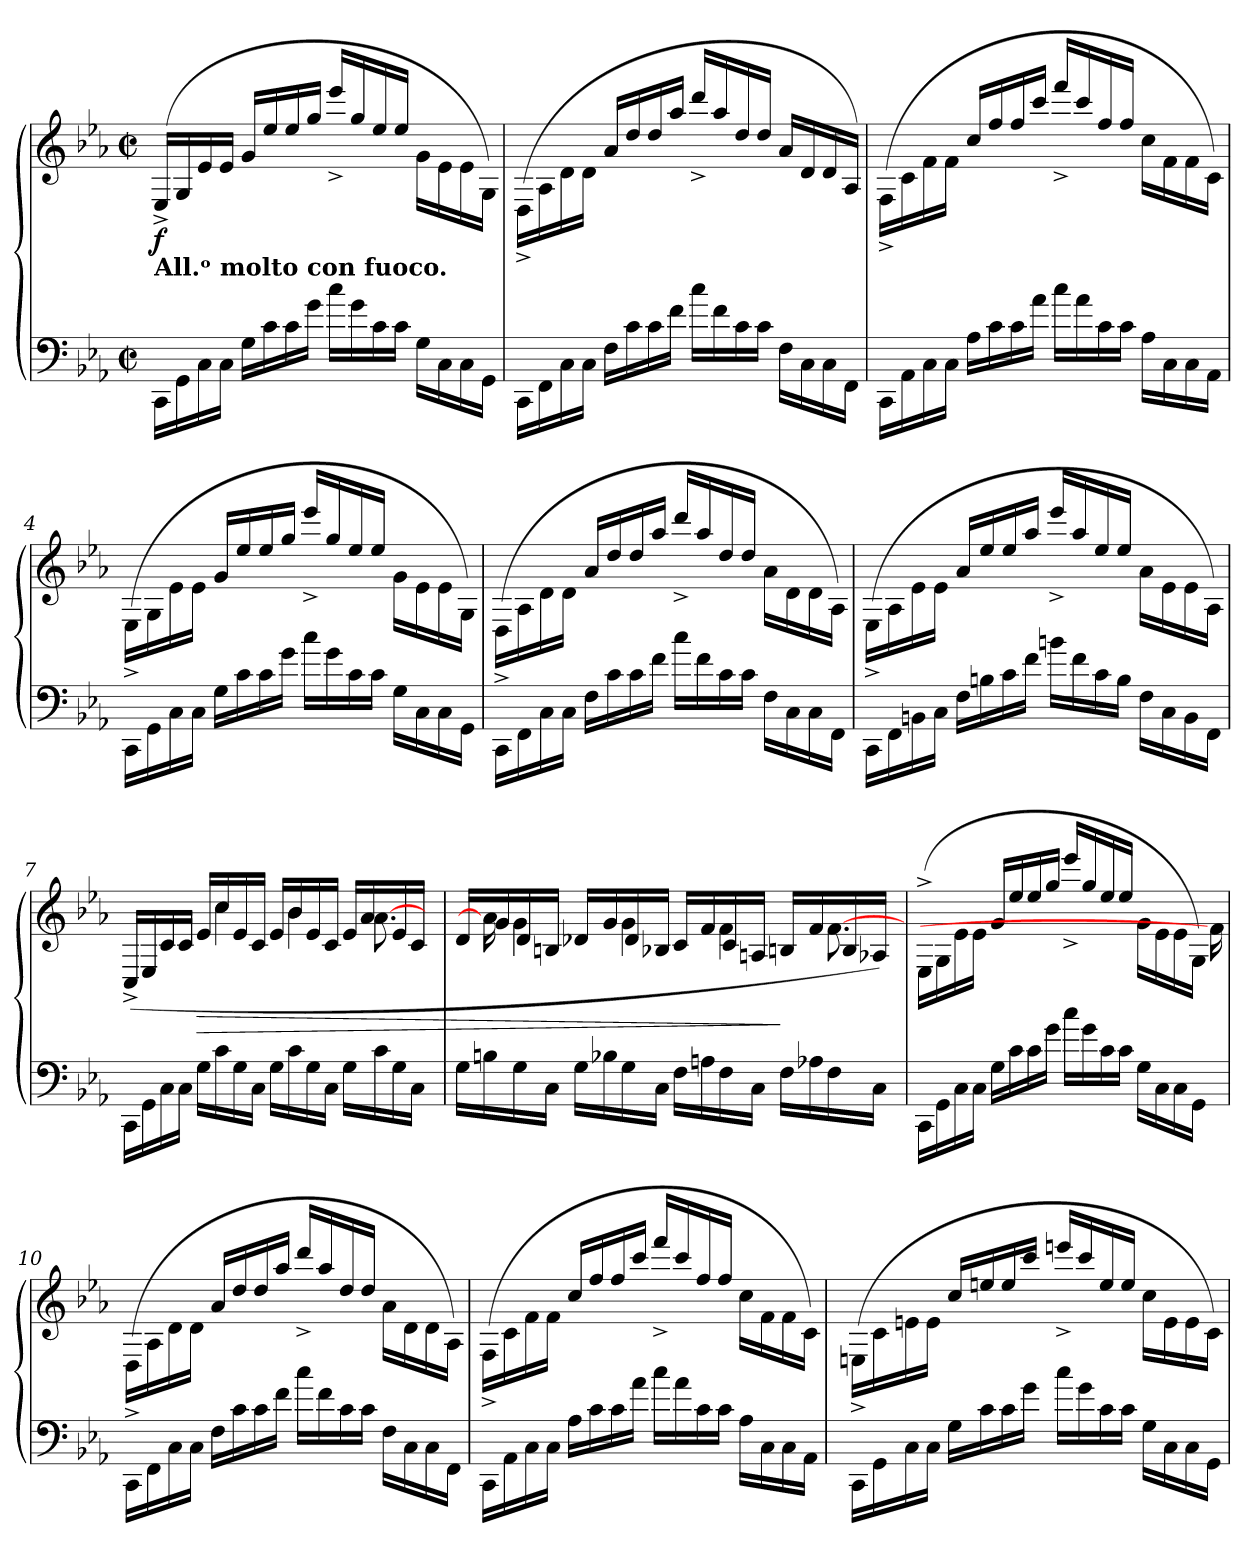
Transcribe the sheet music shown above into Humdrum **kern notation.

**kern	**kern	**dynam
*part1	*part1	*part1
*staff2	*staff1	*staff1/2
*clefF4	*clefG2	*
*k[b-e-a-]	*k[b-e-a-]	*
*c:	*c:	*
*M2/2	*M2/2	*
*met(c|)	*met(c|)	*
*MM160	*MM160	*
=1	=1	=1
*	*^	*
!	!LO:TX:b:B:t=All.ᵒ molto con fuoco.	!	!
!	!	!	!LO:DY:b
16CC\LL	1ryy	(>16E-^/LL	f
16GG\	.	16G/	.
16C\	.	16e-/	.
16C\JJ	.	16e-/JJ	.
16G\LL	.	16g/LL	.
16c\	.	16ee-/	.
16c\	.	16ee-/	.
16g\JJ	.	16gg/JJ	.
16cc\LL	.	16eee-^/LL	.
16g\	.	16gg/	.
16c\	.	16ee-/	.
16c\JJ	.	16ee-/JJ	.
16G\LL	.	16g\LL	.
16C\	.	16e-\	.
16C\	.	16e-\	.
16GG\JJ	.	16G\JJ)	.
=2	=2	=2	=2
16CC\LL	1ryy	(>16D^\LL	.
16FF\	.	16A-\	.
16C\	.	16d\	.
16C\JJ	.	16d\JJ	.
16F\LL	.	16a-/LL	.
16c\	.	16dd/	.
16c\	.	16dd/	.
16f\JJ	.	16aa-/JJ	.
16cc\LL	.	16ddd^/LL	.
16f\	.	16aa-/	.
16c\	.	16dd/	.
16c\JJ	.	16dd/JJ	.
16F\LL	.	16a-/LL	.
16C\	.	16d/	.
16C\	.	16d/	.
16FF\JJ	.	16A-/JJ)	.
!!LO:LB:g=z	!!
=3	=3	=3	=3
16CC\LL	1ryy	(>16F^\LL	.
16AA-\	.	16c\	.
16C\	.	16f\	.
16C\JJ	.	16f\JJ	.
16A-\LL	.	16cc/LL	.
16c\	.	16ff/	.
16c\	.	16ff/	.
16a-\JJ	.	16ccc/JJ	.
16cc\LL	.	16fff^/LL	.
16a-\	.	16ccc/	.
16c\	.	16ff/	.
16c\JJ	.	16ff/JJ	.
16A-\LL	.	16cc\LL	.
16C\	.	16f\	.
16C\	.	16f\	.
16AA-\JJ	.	16c\JJ)	.
=4	=4	=4	=4
16CC\LL	1ryy	(>16E-^\LL	.
16GG\	.	16G\	.
16C\	.	16e-\	.
16C\JJ	.	16e-\JJ	.
16G\LL	.	16g/LL	.
16c\	.	16ee-/	.
16c\	.	16ee-/	.
16g\JJ	.	16gg/JJ	.
16cc\LL	.	16eee-^/LL	.
16g\	.	16gg/	.
16c\	.	16ee-/	.
16c\JJ	.	16ee-/JJ	.
16G\LL	.	16g\LL	.
16C\	.	16e-\	.
16C\	.	16e-\	.
16GG\JJ	.	16G\JJ)	.
!!LO:LB:g=z	!!
=5	=5	=5	=5
16CC\LL	1ryy	(>16D^\LL	.
16FF\	.	16A-\	.
16C\	.	16d\	.
16C\JJ	.	16d\JJ	.
16F\LL	.	16a-/LL	.
16c\	.	16dd/	.
16c\	.	16dd/	.
16f\JJ	.	16aa-/JJ	.
16cc\LL	.	16ddd^/LL	.
16f\	.	16aa-/	.
16c\	.	16dd/	.
16c\JJ	.	16dd/JJ	.
16F\LL	.	16a-\LL	.
16C\	.	16d\	.
16C\	.	16d\	.
16FF\JJ	.	16A-\JJ)	.
=6	=6	=6	=6
16CC\LL	1ryy	(>16E-^\LL	.
16FF\	.	16A-\	.
16BBn\	.	16e-\	.
16C\JJ	.	16e-\JJ	.
16F\LL	.	16a-/LL	.
16Bn\	.	16ee-/	.
16c\	.	16ee-/	.
16f\JJ	.	16aa-/JJ	.
16bn\LL	.	16eee-^/LL	.
16f\	.	16aa-/	.
16c\	.	16ee-/	.
16B\JJ	.	16ee-/JJ	.
16F\LL	.	16a-\LL	.
16C\	.	16e-\	.
16BB\	.	16e-\	.
16FF\JJ	.	16A-\JJ)	.
!!LO:LB:g=z	!!
=7	=7	=7	=7
16CC\LL	4ryy	(>16C^/LL	.
16GG\	.	16E-/	.
16C\	.	16c/	.
16C\JJ	.	16c/JJ	.
!	!	!	!LO:HP:b
16G\LL	16ryy	16e-/LL	>
16c\	4cc\	16cc/	.
16G\	.	16e-/	.
16C\JJ	.	16c/JJ	.
16G\LL	.	16e-/LL	.
16c\	4b-\	16b-/	.
16G\	.	16e-/	.
16C\JJ	.	16c/JJ	.
16G\LL	.	16e-/LL	.
16c\	[8.a-\	16a-/	.
16G\	.	16e-/	.
16C\JJ	.	16c/JJ	.
16ryy	16ryy	16ryy	.
=8	=8	=8	=8
16G\LL	16ryy	16d/LL	.
16Bn\	16a-\]	16g/	.
16G\	4g\	16d/	.
16C\JJ	.	16Bn/JJ	.
16G\LL	.	16d-X/LL	.
16B-X\	.	16g/	.
16G\	4g\	16d-/	.
16C\JJ	.	16B-X/JJ	.
16F\LL	.	16c/LL	.
16An\	.	16f/	.
16F\	4f\	16c/	.
16C\JJ	.	16An/JJ	.
16F\LL	.	16Bn/LL	]
16A-X\	.	16f/	.
16F\	[8.f\	16B/	.
16C\JJ	.	16A-X/JJ)	.
16ryy	.	16ryy	.
!!LO:PB:g=z	!!
=9	=9	=9	=9
16CC\LL	1ryy	(>16E-^\LL	.
16GG\	.	16G\	.
16C\	.	16e-\	.
16C\JJ	.	16e-\JJ	.
16G\LL	.	16g/LL	.
16c\	.	16ee-/	.
16c\	.	16ee-/	.
16g\JJ	.	16gg/JJ	.
16cc\LL	.	16eee-^/LL	.
16g\	.	16gg/	.
16c\	.	16ee-/	.
16c\JJ	.	16ee-/JJ	.
16G\LL	.	16g\LL	.
16C\	.	16e-\	.
16C\	.	16e-\	.
16GG\JJ	.	16G\JJ)	.
16ryy	16f\]	16ryy	.
=10	=10	=10	=10
16CC\LL	1ryy	(>16D^\LL	.
16FF\	.	16A-\	.
16C\	.	16d\	.
16C\JJ	.	16d\JJ	.
16F\LL	.	16a-/LL	.
16c\	.	16dd/	.
16c\	.	16dd/	.
16f\JJ	.	16aa-/JJ	.
16cc\LL	.	16ddd^/LL	.
16f\	.	16aa-/	.
16c\	.	16dd/	.
16c\JJ	.	16dd/JJ	.
16F\LL	.	16a-\LL	.
16C\	.	16d\	.
16C\	.	16d\	.
16FF\JJ	.	16A-\JJ)	.
!!LO:LB:g=z	!!
=11	=11	=11	=11
16CC\LL	1ryy	(>16F^\LL	.
16AA-\	.	16c\	.
16C\	.	16f\	.
16C\JJ	.	16f\JJ	.
16A-\LL	.	16cc/LL	.
16c\	.	16ff/	.
16c\	.	16ff/	.
16a-\JJ	.	16ccc/JJ	.
16cc\LL	.	16fff^/LL	.
16a-\	.	16ccc/	.
16c\	.	16ff/	.
16c\JJ	.	16ff/JJ	.
16A-\LL	.	16cc\LL	.
16C\	.	16f\	.
16C\	.	16f\	.
16AA-\JJ	.	16c\JJ)	.
=12	=12	=12	=12
16CC\LL	1ryy	(>16En^\LL	.
16GG\	.	16c\	.
16C\	.	16en\	.
16C\JJ	.	16e\JJ	.
16G\LL	.	16cc/LL	.
16c\	.	16een/	.
16c\	.	16ee/	.
16g\JJ	.	16ccc/JJ	.
16cc\LL	.	16eeen^/LL	.
16g\	.	16ccc/	.
16c\	.	16ee/	.
16c\JJ	.	16ee/JJ	.
16G\LL	.	16cc\LL	.
16C\	.	16e\	.
16C\	.	16e\	.
16GG\JJ	.	16c\JJ)	.
*	*v	*v	*
=	=	=
*-	*-	*-
